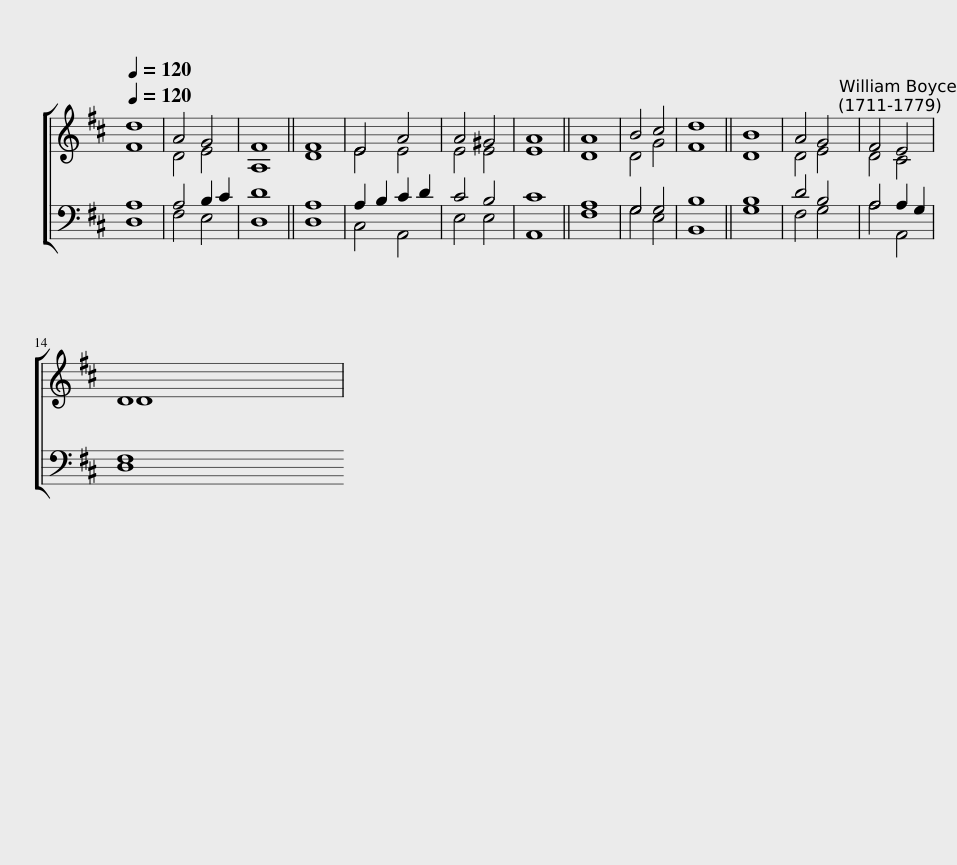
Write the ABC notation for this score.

X:1
%%score [ ( 1 2 ) ( 3 4 ) ]
L:1/8
Q:1/4=120
M:none
I:linebreak $
K:D
V:1 treble
V:2 treble
V:3 bass
V:4 bass
V:1
 d8 | A4 G4 | F8 || F8 | E4 A4 | %5
 A4 ^G4 | A8 || A8 | B4 c4 | d8 || %10
 B8 | A4 G4 | F4 E4 |$ D8 | %14
V:2
 F8 | D4 E4 | A,8 || D8 | E4 E4 | %5
 E4 E4 | E8 || D8 | D4 G4 | F8 || %10
 D8 | D4 E4 | D4 C4 |$ D8 | %14
V:3
 A,8 | A,4 B,2 C2 | D8 || A,8 | A,2 B,2 C2 D2 | %5
 C4 B,4 | C8 || A,8 | G,4 G,4 | B,8 || %10
 B,8 | D4 B,4 | A,4 A,2 G,2 |$ F,8 | %14
V:4
 D,8 | F,4 E,4 | D,8 || D,8 | C,4 A,,4 | %5
 E,4 E,4 | A,,8 || F,8 | G,4 E,4 | B,,8 || %10
 G,8 | F,4 G,4 | A,4 A,,4 |$ D,8 | %14
